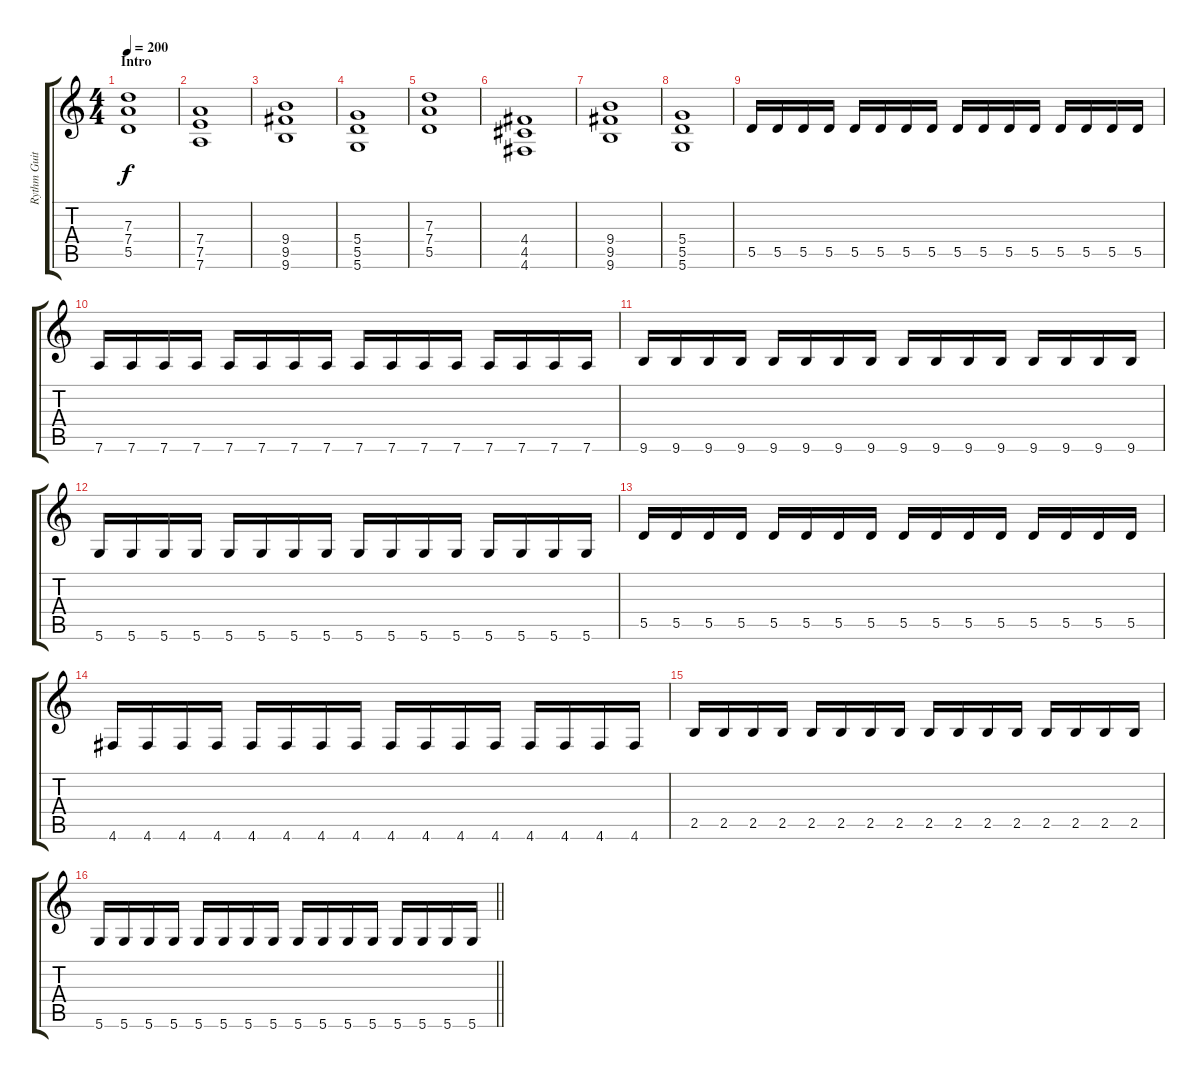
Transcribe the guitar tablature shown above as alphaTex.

\track ("Rythm Guitar" "Rythm Guit") {instrument distortionguitar}
\staff {score tabs}
\tuning (E4 B3 G3 D3 A2 D2) {hide}
\ts (4 4)
\section ("" "Intro")
\tempo 200
\clef g2
\ks c
(7.3 7.4 5.5).1{dy f instrument distortionguitar} |
(7.4 7.5 7.6).1 |
(9.4 9.5 9.6).1 |
(5.4 5.5 5.6).1 |
(7.3 7.4 5.5).1 |
(4.4 4.5 4.6).1 |
(9.4 9.5 9.6).1 |
(5.4 5.5 5.6).1 |
5.5.16 5.5.16 5.5.16 5.5.16 5.5.16 5.5.16 5.5.16 5.5.16 5.5.16 5.5.16 5.5.16 5.5.16 5.5.16 5.5.16 5.5.16 5.5.16 |
7.6.16 7.6.16 7.6.16 7.6.16 7.6.16 7.6.16 7.6.16 7.6.16 7.6.16 7.6.16 7.6.16 7.6.16 7.6.16 7.6.16 7.6.16 7.6.16 |
9.6.16 9.6.16 9.6.16 9.6.16 9.6.16 9.6.16 9.6.16 9.6.16 9.6.16 9.6.16 9.6.16 9.6.16 9.6.16 9.6.16 9.6.16 9.6.16 |
5.6.16 5.6.16 5.6.16 5.6.16 5.6.16 5.6.16 5.6.16 5.6.16 5.6.16 5.6.16 5.6.16 5.6.16 5.6.16 5.6.16 5.6.16 5.6.16 |
5.5.16 5.5.16 5.5.16 5.5.16 5.5.16 5.5.16 5.5.16 5.5.16 5.5.16 5.5.16 5.5.16 5.5.16 5.5.16 5.5.16 5.5.16 5.5.16 |
4.6.16 4.6.16 4.6.16 4.6.16 4.6.16 4.6.16 4.6.16 4.6.16 4.6.16 4.6.16 4.6.16 4.6.16 4.6.16 4.6.16 4.6.16 4.6.16 |
2.5.16 2.5.16 2.5.16 2.5.16 2.5.16 2.5.16 2.5.16 2.5.16 2.5.16 2.5.16 2.5.16 2.5.16 2.5.16 2.5.16 2.5.16 2.5.16 |
\barLineRight lightlight
5.6.16 5.6.16 5.6.16 5.6.16 5.6.16 5.6.16 5.6.16 5.6.16 5.6.16 5.6.16 5.6.16 5.6.16 5.6.16 5.6.16 5.6.16 5.6.16
